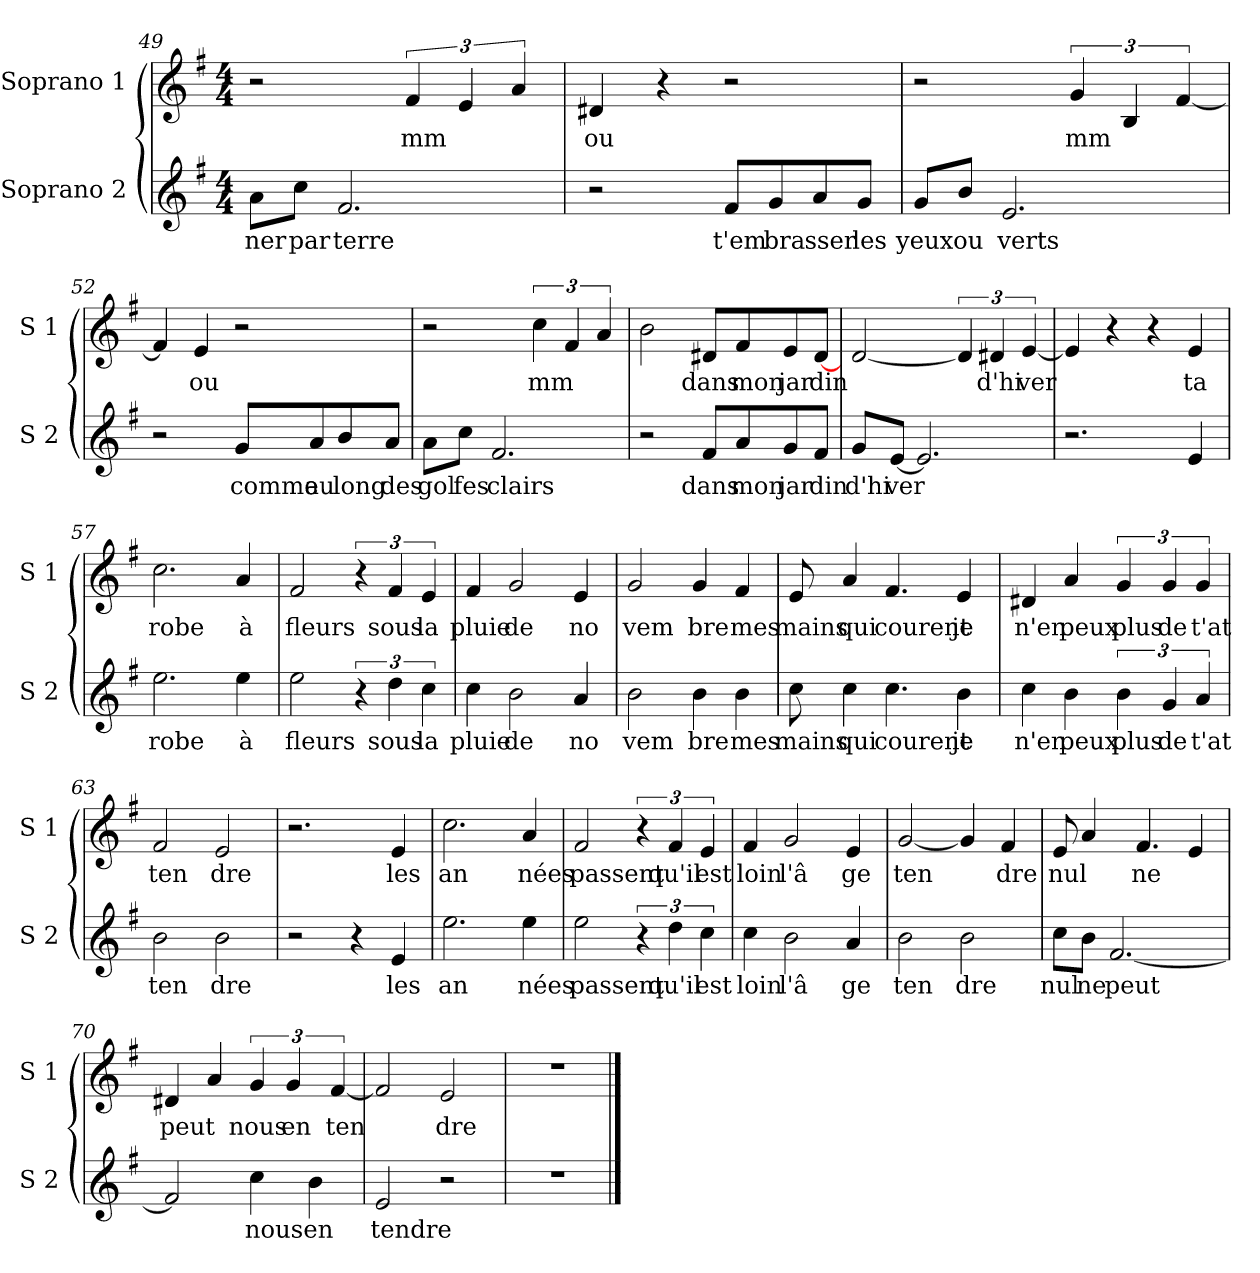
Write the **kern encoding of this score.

**kern	**text	**kern	**text
*part2	*part2	*part1	*part1
*staff2	*staff2	*staff1	*staff1
*I"Soprano 2	*	*I"Soprano 1	*
*I'S 2	*	*I'S 1	*
!!LO:LB:g=z
*clefG2	*	*clefG2	*
*k[f#]	*	*k[f#]	*
*G:	*	*G:	*
*M4/4	*	*M4/4	*
=49	=49	=49	=49
!	!LO:LY:b	!	!
8a\L	ner	2r	.
!	!LO:LY:b	!	!
8cc\J	par	.	.
!	!LO:LY:b	!	!
2.f#/	terre	.	.
!	!	!	!LO:LY:b
.	.	6f#/	mm
.	.	6e/	.
.	.	6a/	.
=50	=50	=50	=50
!	!	!	!LO:LY:b
2r	.	4d#X/	ou
.	.	4r	.
!	!LO:LY:b	!	!
8f#/L	t'em	2r	.
!	!LO:LY:b	!	!
8g/	bra	.	.
!	!LO:LY:b	!	!
8a/	sser	.	.
!	!LO:LY:b	!	!
8g/J	les	.	.
=51	=51	=51	=51
!	!LO:LY:b	!	!
8g/L	yeux	2r	.
!	!LO:LY:b	!	!
8b/J	ou	.	.
!	!LO:LY:b	!	!
2.e/	verts	.	.
!	!	!	!LO:LY:b
.	.	6g/	mm
.	.	6B/	.
.	.	[6f#/	.
=52	=52	=52	=52
2r	.	4f#/]	.
!	!	!	!LO:LY:b
.	.	4e/	ou
!	!LO:LY:b	!	!
8g/L	comme	2r	.
!	!LO:LY:b	!	!
8a/	au	.	.
!	!LO:LY:b	!	!
8b/	long	.	.
!	!LO:LY:b	!	!
8a/J	des	.	.
!!LO:LB:g=z
=53	=53	=53	=53
!	!LO:LY:b	!	!
8a\L	gol	2r	.
!	!LO:LY:b	!	!
8cc\J	fes	.	.
!	!LO:LY:b	!	!
2.f#/	clairs	.	.
!	!	!	!LO:LY:b
.	.	6cc\	mm
.	.	6f#/	.
.	.	6a/	.
=54	=54	=54	=54
2r	.	2b\	.
!	!LO:LY:b	!	!LO:LY:b
8f#/L	dans	8d#X/L	dans
!	!LO:LY:b	!	!LO:LY:b
8a/	mon	8f#/	mon
!	!LO:LY:b	!	!LO:LY:b
8g/	jar	8e/	jar
!	!LO:LY:b	!	!LO:LY:b
8f#/J	din	[8d#/J	din
=55	=55	=55	=55
!	!LO:LY:b	!	!
8g/L	d'hi	[2d/	.
!	!LO:LY:b	!	!
[8e/J	ver	.	.
2.e/]	.	.	.
.	.	6d/]	.
!	!	!	!LO:LY:b
.	.	6d#X/	d'hi
!	!	!	!LO:LY:b
.	.	[6e/	ver
=56	=56	=56	=56
2.r	.	4e/]	.
.	.	4r	.
.	.	4r	.
!	!	!	!LO:LY:b
4e/	.	4e/	ta
!!LO:LB:g=z
=57	=57	=57	=57
!	!LO:LY:b	!	!LO:LY:b
2.ee\	robe	2.cc\	robe
!	!LO:LY:b	!	!LO:LY:b
4ee\	à	4a/	à
=58	=58	=58	=58
!	!LO:LY:b	!	!LO:LY:b
2ee\	fleurs	2f#/	fleurs
6r	.	6r	.
!	!LO:LY:b	!	!LO:LY:b
6dd\	sous	6f#/	sous
!	!LO:LY:b	!	!LO:LY:b
6cc\	la	6e/	la
=59	=59	=59	=59
!	!LO:LY:b	!	!LO:LY:b
4cc\	pluie	4f#/	pluie
!	!LO:LY:b	!	!LO:LY:b
2b\	de	2g/	de
!	!LO:LY:b	!	!LO:LY:b
4a/	no	4e/	no
=60	=60	=60	=60
!	!LO:LY:b	!	!LO:LY:b
2b\	vem	2g/	vem
!	!LO:LY:b	!	!LO:LY:b
4b\	bre	4g/	bre
!	!LO:LY:b	!	!LO:LY:b
4b\	mes	4f#/	mes
!!LO:LB:g=z
=61	=61	=61	=61
!	!LO:LY:b	!	!LO:LY:b
8cc\	mains	8e/	mains
!	!LO:LY:b	!	!LO:LY:b
4cc\	qui	4a/	qui
!	!LO:LY:b	!	!LO:LY:b
4.cc\	courent	4.f#/	courent
!	!LO:LY:b	!	!LO:LY:b
4b\	je	4e/	je
=62	=62	=62	=62
!	!LO:LY:b	!	!LO:LY:b
4cc\	n'en	4d#X/	n'en
!	!LO:LY:b	!	!LO:LY:b
4b\	peux	4a/	peux
!	!LO:LY:b	!	!LO:LY:b
6b\	plus	6g/	plus
!	!LO:LY:b	!	!LO:LY:b
6g/	de	6g/	de
!	!LO:LY:b	!	!LO:LY:b
6a/	t'at	6g/	t'at
=63	=63	=63	=63
!	!LO:LY:b	!	!LO:LY:b
2b\	ten	2f#/	ten
!	!LO:LY:b	!	!LO:LY:b
2b\	dre	2e/	dre
=64	=64	=64	=64
2r	.	2.r	.
4r	.	.	.
!	!LO:LY:b	!	!LO:LY:b
4e/	les	4e/	les
!!LO:LB:g=z
=65	=65	=65	=65
!	!LO:LY:b	!	!LO:LY:b
2.ee\	an	2.cc\	an
!	!LO:LY:b	!	!LO:LY:b
4ee\	nées	4a/	nées
=66	=66	=66	=66
!	!LO:LY:b	!	!LO:LY:b
2ee\	passent	2f#/	passent
6r	.	6r	.
!	!LO:LY:b	!	!LO:LY:b
6dd\	qu'il	6f#/	qu'il
!	!LO:LY:b	!	!LO:LY:b
6cc\	est	6e/	est
=67	=67	=67	=67
!	!LO:LY:b	!	!LO:LY:b
4cc\	loin	4f#/	loin
!	!LO:LY:b	!	!LO:LY:b
2b\	l'â	2g/	l'â
!	!LO:LY:b	!	!LO:LY:b
4a/	ge	4e/	ge
=68	=68	=68	=68
!	!LO:LY:b	!	!LO:LY:b
2b\	ten	[2g/	ten
!	!LO:LY:b	!	!
2b\	dre	4g/]	.
!	!	!	!LO:LY:b
.	.	4f#/	dre
!!LO:PB:g=z
=69	=69	=69	=69
!	!LO:LY:b	!	!LO:LY:b
8cc\L	nul	8e/	nul
!	!LO:LY:b	!	!
8b\J	ne	4a/	.
!	!LO:LY:b	!	!
[2.f#/	peut	.	.
!	!	!	!LO:LY:b
.	.	4.f#/	ne
.	.	4e/	.
=70	=70	=70	=70
!	!	!	!LO:LY:b
2f#/]	.	4d#X/	peut
.	.	4a/	.
!	!LO:LY:b	!	!LO:LY:b
4cc\	nous	6g/	nous
!	!	!	!LO:LY:b
.	.	6g/	en
!	!LO:LY:b	!	!
4b\	en	.	.
!	!	!	!LO:LY:b
.	.	[6f#/	ten
=71	=71	=71	=71
!	!LO:LY:b	!	!
2e/	tendre	2f#/]	.
!	!	!	!LO:LY:b
2r	.	2e/	dre
=72	=72	=72	=72
1r	.	1r	.
==	==	==	==
*-	*-	*-	*-
